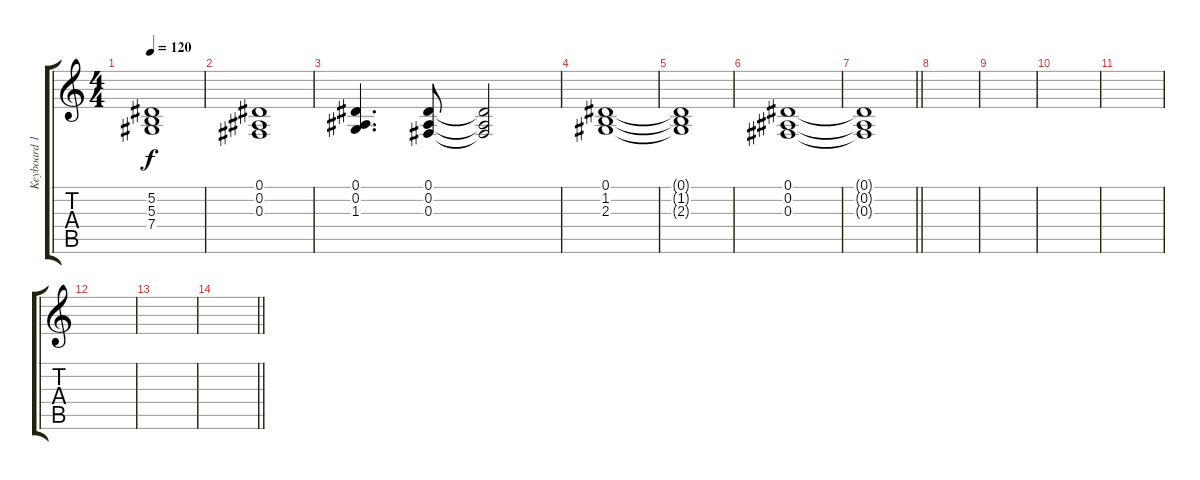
\track ("Keyboard 1" "Keyboard 1") {instrument lead1square}
\staff {score tabs}
\tuning (Eb4 Bb3 Gb3 Db3 Ab2 Eb2) {hide}
\ts (4 4)
\tempo 120
\clef g2
\ks aminor
(5.2{t} 5.3{t} 7.4{t}).1{dy f} |
(0.1 0.2 0.3).1 |
(0.1 0.2 1.3).4{d} (0.1 0.2 0.3).8 (0.1{t} 0.2{t} 0.3{t}).2 |
(0.1 1.2 2.3).1 |
(0.1{t} 1.2{t} 2.3{t}).1 |
(0.1 0.2 0.3).1 |
\barLineRight lightlight
(0.1{t} 0.2{t} 0.3{t}).1 |
|
|
|
|
|
|
\barLineRight lightlight
